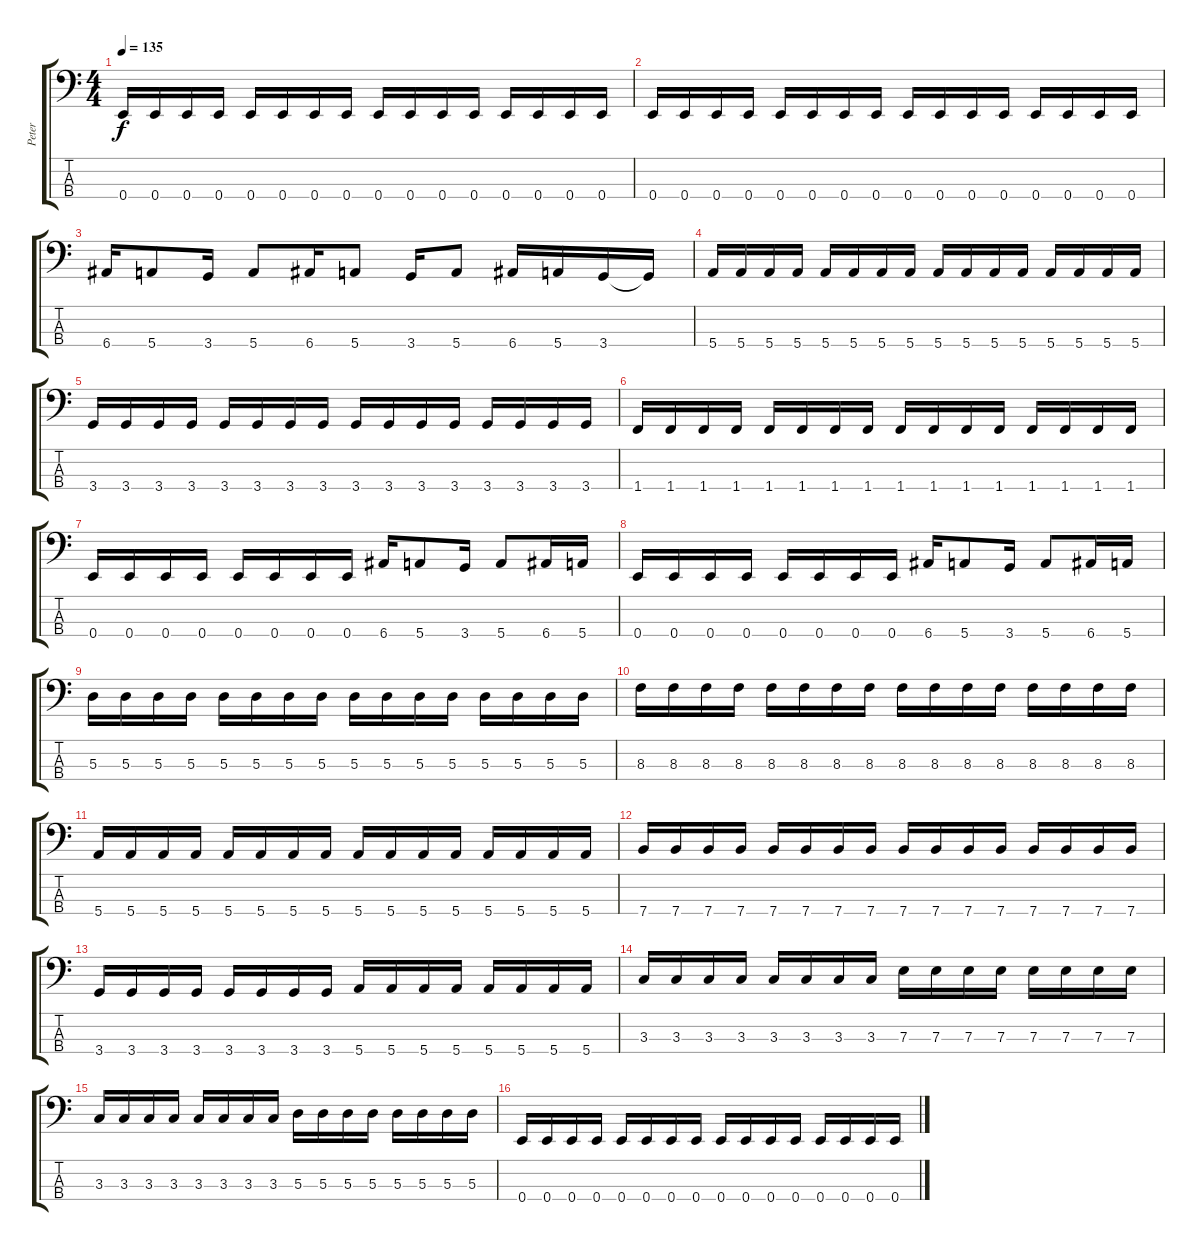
\track ("Peter" "Peter") {instrument electricbassfinger}
\staff {score tabs}
\tuning (G2 D2 A1 E1) {hide}
\ts (4 4)
\tempo 135
\clef f4
\ks c
0.4.16{dy f} 0.4.16 0.4.16 0.4.16 0.4.16 0.4.16 0.4.16 0.4.16 0.4.16 0.4.16 0.4.16 0.4.16 0.4.16 0.4.16 0.4.16 0.4.16 |
0.4.16 0.4.16 0.4.16 0.4.16 0.4.16 0.4.16 0.4.16 0.4.16 0.4.16 0.4.16 0.4.16 0.4.16 0.4.16 0.4.16 0.4.16 0.4.16 |
6.4.16 5.4.8 3.4.16 5.4.8 6.4.16 5.4.8 3.4.16 5.4.8 6.4.16 5.4.16 3.4.16 3.4{t}.16 |
5.4.16 5.4.16 5.4.16 5.4.16 5.4.16 5.4.16 5.4.16 5.4.16 5.4.16 5.4.16 5.4.16 5.4.16 5.4.16 5.4.16 5.4.16 5.4.16 |
3.4.16 3.4.16 3.4.16 3.4.16 3.4.16 3.4.16 3.4.16 3.4.16 3.4.16 3.4.16 3.4.16 3.4.16 3.4.16 3.4.16 3.4.16 3.4.16 |
1.4.16 1.4.16 1.4.16 1.4.16 1.4.16 1.4.16 1.4.16 1.4.16 1.4.16 1.4.16 1.4.16 1.4.16 1.4.16 1.4.16 1.4.16 1.4.16 |
0.4.16 0.4.16 0.4.16 0.4.16 0.4.16 0.4.16 0.4.16 0.4.16 6.4.16 5.4.8 3.4.16 5.4.8 6.4.16 5.4.16 |
0.4.16 0.4.16 0.4.16 0.4.16 0.4.16 0.4.16 0.4.16 0.4.16 6.4.16 5.4.8 3.4.16 5.4.8 6.4.16 5.4.16 |
5.3.16 5.3.16 5.3.16 5.3.16 5.3.16 5.3.16 5.3.16 5.3.16 5.3.16 5.3.16 5.3.16 5.3.16 5.3.16 5.3.16 5.3.16 5.3.16 |
8.3.16 8.3.16 8.3.16 8.3.16 8.3.16 8.3.16 8.3.16 8.3.16 8.3.16 8.3.16 8.3.16 8.3.16 8.3.16 8.3.16 8.3.16 8.3.16 |
5.4.16 5.4.16 5.4.16 5.4.16 5.4.16 5.4.16 5.4.16 5.4.16 5.4.16 5.4.16 5.4.16 5.4.16 5.4.16 5.4.16 5.4.16 5.4.16 |
7.4.16 7.4.16 7.4.16 7.4.16 7.4.16 7.4.16 7.4.16 7.4.16 7.4.16 7.4.16 7.4.16 7.4.16 7.4.16 7.4.16 7.4.16 7.4.16 |
3.4.16 3.4.16 3.4.16 3.4.16 3.4.16 3.4.16 3.4.16 3.4.16 5.4.16 5.4.16 5.4.16 5.4.16 5.4.16 5.4.16 5.4.16 5.4.16 |
3.3.16 3.3.16 3.3.16 3.3.16 3.3.16 3.3.16 3.3.16 3.3.16 7.3.16 7.3.16 7.3.16 7.3.16 7.3.16 7.3.16 7.3.16 7.3.16 |
3.3.16 3.3.16 3.3.16 3.3.16 3.3.16 3.3.16 3.3.16 3.3.16 5.3.16 5.3.16 5.3.16 5.3.16 5.3.16 5.3.16 5.3.16 5.3.16 |
0.4.16 0.4.16 0.4.16 0.4.16 0.4.16 0.4.16 0.4.16 0.4.16 0.4.16 0.4.16 0.4.16 0.4.16 0.4.16 0.4.16 0.4.16 0.4.16
